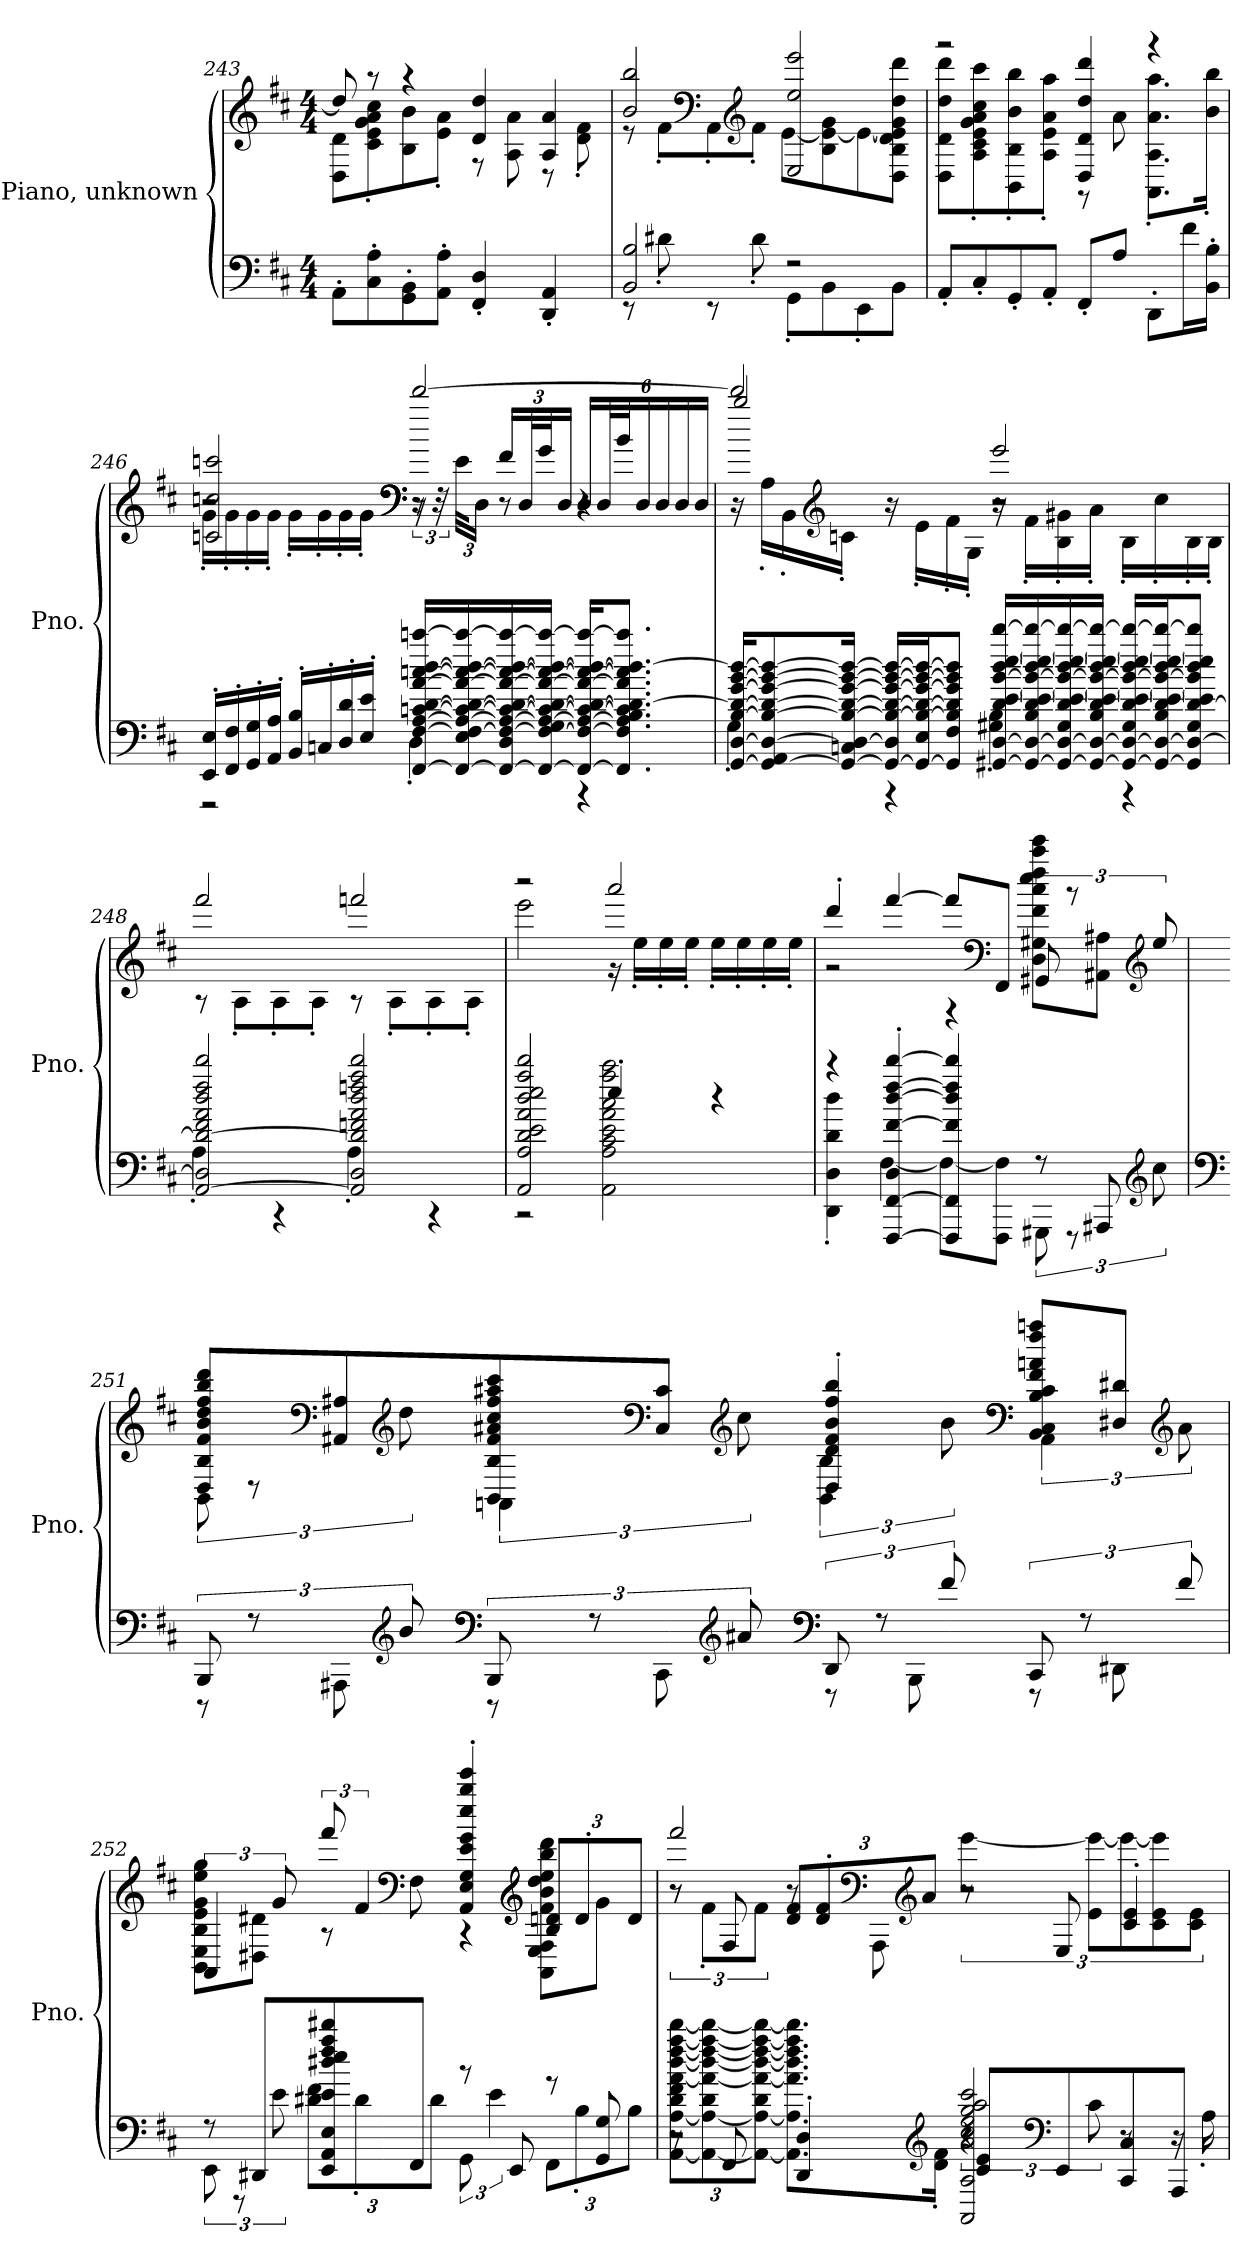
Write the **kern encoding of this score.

**kern	**kern
*part1	*part1
*staff2	*staff1
*I"Piano, unknown	*
*I'Pno.	*
*clefF4	*clefG2
*k[f#c#]	*k[f#c#]
*M4/4	*M4/4
=243	=243
*	*^
8AA'\L	8dd/]	8D\ 8d\L
8C#\' 8A\'	8r	8c#\' 8e\' 8g\' 8a\' 8cc#\'
8GG\' 8BB\'	4r	8B\ 8b\
8AA\' 8A\'J	.	8e\' 8a\'J
4FF#/' 4D/'	4d/ 4dd/	8r
.	.	8A\ 8a\
4DD/' 4AA/'	4A/ 4a/	8r
.	.	8d\' 8f#\'
!!LO:LB:g=z	!!
=244	=244	=244
*^	*	*
2BB/ 2B/	8r	2b/ 2bb/	8r
.	8d#X'\	.	8f#'\L
*	*	*clefF4	*
.	8r	.	8AA'\
*	*	*clefG2	*
.	8d#'\	.	8f#'\J
2r	8GG'\L	2E/ 2ee/ 2eee/	[8e\L
.	8BB\	.	8B\ 8e\_ 8g\
.	8EE'\	.	8e\_
.	8BB\J	.	8D\ 8B\ 8d\ 8e\] 8g\ 8dd\ 8ddd\J
*v	*v	*	*
=245	=245	=245
8AA'/L	2r	8D\ 8d\ 8dd\ 8ddd\L
8C#'/	.	8A\' 8c#\' 8e\' 8g\' 8a\' 8cc#\' 8ccc#\'
8GG'/	.	8BB\' 8B\' 8b\' 8bb\'
8AA'/J	.	8A\' 8e\' 8a\' 8aa\'J
8FF#'/L	4D/ 4d/ 4dd/ 4ddd/	8r
8A/J	.	8a\
8DD'\L	4r	8.AA\' 8.A\' 8.a\' 8.aa\'L
16f#\L	.	.
16BB\' 16B\'JJ	.	16b\' 16bb\'Jk
!!LO:LB:g=z
=246	=246	=246
*^	*	*^
16EE/' 16E/'LL	2r	2r	16g'\LL	2cn/ 2ccn/ 2cccn/
16FF#/' 16F#/'	.	.	16g'\	.
16GG/' 16G/'	.	.	16g'\	.
16AA/' 16A/'JJ	.	.	16g'\JJ	.
16BB/' 16B/'LL	.	.	16g'\LL	.
16Cn'/	.	.	16g'\	.
16D/' 16d/'	.	.	16g'\	.
16E/' 16e/'JJ	.	.	16g'\JJ	.
*	*	*clefF4	*	*
[16FF#/ [16F#/ [16A/ [16cn/ [16d/ [16a/ [16ccn/ [16dd/ [16cccn/LL	4D'\	[2ddd/	24r	8r
.	.	.	48r	.
16FF#/_ 16E/ 16F#/_ 16A/_ 16c/_ 16d/_ 16a/_ 16cc/_ 16dd/_ 16ccc/_	.	.	48e\KLL	.
.	.	.	24D\JJ	.
*	*	*	*	*Xbrackettup
16FF#/_ 16D/ 16F#/_ 16A/_ 16c/_ 16d/_ 16a/_ 16cc/_ 16dd/_ 16ccc/_	.	.	8r	24f#/LL
.	.	.	.	48D/L
16FF#/_ 16F#/_ 16G/ 16A/_ 16c/_ 16d/_ 16a/_ 16cc/_ 16dd/_ 16ccc/_JJ	.	.	.	48g/J
.	.	.	.	24D/JJ
16FF#/_ 16F#/_ 16A/_ 16c/_ 16d/_ 16a/_ 16cc/_ 16dd/_ 16ccc/_KL	4r	.	4r	24D/LL
.	.	.	.	48D/L
8.FF#/] 8.F#/] 8.A/] 8.B/ 8.c/] 8.d/_ 8.a/] 8.cc/] 8.dd/_ 8.ccc/]J	.	.	.	48b/J
.	.	.	.	24D/
.	.	.	.	24D/
.	.	.	.	24D/
.	.	.	.	24D/JJ
!!LO:LB:g=z	!!	!!
=247	=247	=247	=247	=247
[16GG/ [16D/ [16B/ 16d/_ [16g/ [16b/ 16dd/_KL	4G'\	2ddd/]	16r	2bb/
8GG/_ 8AA/ 8D/_ 8B/_ 8d/_ 8g/_ 8b/_ 8dd/_	.	.	16A'\LL	.
.	.	.	16BB'\	.
*	*	*clefG2	*	*
16GG/_ 16Cn/ 16D/_ 16B/_ 16d/_ 16g/_ 16b/_ 16dd/_Jk	.	.	16cn'\JJ	.
16GG/_ 16D/] 16B/_ 16d/_ 16g/_ 16b/_ 16dd/_LL	4r	.	16r	.
16GG/_ 16E/ 16B/_ 16d/_ 16g/_ 16b/_ 16dd/_J	.	.	16e'\LL	.
8GG/] 8F#/ 8B/] 8d/] 8g/] 8b/] 8dd/]J	.	.	16f#'\	.
.	.	.	16G'\JJ	.
[16GG#X/ [16D/ [16d/ [16e/ [16b/ [16dd/ [16ee/ [16ddd/LL	4G#X\' 4B\'	2r	16r	2eee/
16GG#/_ 16D/_ 16B/ 16d/_ 16e/_ 16b/_ 16dd/_ 16ee/_ 16ddd/_	.	.	16f#'\LL	.
16GG#/_ 16D/_ 16G#/ 16d/_ 16e/_ 16b/_ 16dd/_ 16ee/_ 16ddd/_	.	.	16B\' 16g#X\'	.
16GG#/_ 16D/_ 16B/ 16d/_ 16e/_ 16b/_ 16dd/_ 16ee/_ 16ddd/_JJ	.	.	16a'\JJ	.
16GG#/_ 16D/_ 16G#/ 16d/_ 16e/_ 16b/_ 16dd/_ 16ee/_ 16ddd/_LL	4r	.	16B'\LL	.
16GG#/_ 16D/_ 16B/ 16d/_ 16e/_ 16b/_ 16dd/_ 16ee/_ 16ddd/_J	.	.	16cc#'\	.
8GG#/] 8D/_ 8G#/ 8d/_ 8e/] 8b/] 8dd/] 8ee/] 8ddd/]J	.	.	16B'\	.
.	.	.	16B'\JJ	.
*	*	*	*v	*v
=248	=248	=248	=248
[2AA/ 2D/] 2d/_ 2f#/ 2a/ 2dd/ 2ff#/ 2ddd/	4A'\	2fff#/	8r
.	.	.	8A'\L
.	4r	.	8A'\
.	.	.	8A'\J
2AA/] 2D/ 2d/] 2fn/ 2a/ 2dd/ 2ffn/ 2aa/ 2ddd/	4A'\	2fffn/	8r
.	.	.	8A'\L
.	4r	.	8A'\
.	.	.	8A'\J
!!LO:PB:g=z	!!
=249	=249	=249	=249
2AA/ 2A/ 2d/ 2e/ 2a/ 2dd/ 2ee/ 2aa/ 2ddd/	2r	2r	2eee\
4ee'/	2AA\ 2A\ 2c#\ 2e\ 2a\ 2cc#\ 2aa\ 2ccc#\	2aaa/	16r
.	.	.	16ee'\LL
.	.	.	16ee'\
.	.	.	16ee'\JJ
4r	.	.	16ee'\LL
.	.	.	16ee'\
.	.	.	16ee'\
.	.	.	16ee'\JJ
=250	=250	=250	=250
4r	4DD\' 4D\' 4d\' 4dd\'	4ddd'/	2r
[4FFF#/' [4FF#/' 4D/' [4f#/' [4dd/' [4ff#/' [4ddd/'	[4F#\	[4fff#/	.
4FFF#/] 4FF#/] 4f#/] 4dd/] 4ff#/] 4ddd/]	8F#\L_	8fff#/L]	4r
*	*	*clefF4	*
.	8FFF#\ 8F#\]J	8FF#/J	.
*	*	*brackettup	*
8r	12GGG#X\	12GG#X/	8D\ 8G#X\ 8f#\ 8cc#\ 8ee\ 8ff#\ 8ccc#\ 8eee\L
.	12r	12r	.
8AAA#X/	.	.	8AA#X\ 8A#X\J
*clefG2	*	*clefG2	*
.	12cc#\	12ee/	.
!!LO:LB:g=z	!!
=251	=251	=251	=251
*clefF4	*	*	*
12BBB/	8r	8D/ 8B/ 8f#/ 8b/ 8dd/ 8ff#/ 8bb/ 8ddd/L	12BB\
12r	.	.	12r
*	*	*clefF4	*
.	8AAA#X\	8AA#X/ 8A#X/	.
*clefG2	*	*clefG2	*
12b/	.	.	12dd\
*clefF4	*	*	*
12BBB/	8r	8BB/ 8B/ 8f#/ 8a#X/ 8cc#/ 8ff#/ 8aa#X/ 8ccc#/	6AAn\
12r	.	.	.
*	*	*clefF4	*
.	8CC#\	8C#/ 8c#/J	.
*clefG2	*	*clefG2	*
12a#X/	.	.	12cc#\
*clefF4	*	*	*
12DD/	8r	4D/' 4d/' 4f#/' 4b/' 4ff#/' 4bb/'	6BB\ 6B\
12r	.	.	.
.	8BBB\	.	.
12f#/	.	.	12b\
*	*	*clefF4	*
12CC#/	8r	8BB/ 8C#/ 8B/ 8c#/ 8f#/ 8an/ 8ff#/ 8aan/L	6AA\
12r	.	.	.
.	8DD#X\	8D#X/ 8d#X/J	.
*	*	*clefG2	*
12f#/	.	.	12a\
!!LO:LB:g=z	!!
=252	=252	=252	=252
8r	12EE\	6AA/	8BB\ 8E\ 8B\ 8e\ 8g\ 8ee\ 8gg\L
.	12r	.	.
8DD#X/L	.	.	8D#X\ 8d#X\J
.	12e\	12g/	.
*	*Xbrackettup	*	*
8EE/ 8AA/ 8E/ 8e/ 8dd#X/ 8ee/ 8ff#/ 8aa/ 8ddd#X/	12d#X\ 12f#\L	12fff#/	8r
.	12d#'\	6f#/	.
*	*	*clefF4	*
8FF#/J	.	.	8F#\
.	12d#\J	.	.
*	*brackettup	*	*
8r	12GG\	4AA/' 4E/' 4G/' 4e/' 4g/' 4ee/' 4bb/' 4eee/'	4r
.	6e\	.	.
8EE/	.	.	.
*	*	*clefG2	*
*	*Xbrackettup	*Xbrackettup	*
8r	12FF#\L	12B/ 12dn/L	8AA\ 8E\ 8F#\ 8f#\ 8b\ 8dd\ 8ee\ 8bb\ 8ddd\L
.	12B'\	12d'/	.
8GG/ 8G/	.	.	8g\J
.	12B\J	12d/J	.
!!LO:LB:g=z
=253	=253	=253	=253
*	*^	*	*
*	*	*	*	*brackettup
*	*	*	*	*^
2r	[12AA\ [12A\ 12d\ 12f#\ [12a\ [12dd\ [12ff#\ [12aa\ [12ddd\L	8r	2fff#/	12r	8r
.	12AA\_ 12A\_ 12d\ 12a\_ 12dd\_ 12ff#\_ 12aa\_ 12ddd\_	.	.	12f#'\L	.
.	.	8FF#/	.	.	8F#/
.	12AA\_ 12A\_ 12d\ 12a\_ 12dd\_ 12ff#\_ 12aa\_ 12ddd\_J	.	.	12f#\J	.
*	*	*	*	*	*Xbrackettup
.	8.AA\] 8.A\] 8.a\] 8.dd\] 8.ff#\] 8.aa\] 8.ddd\]L	4DD/' 4D/'	.	8r	12d/ 12f#/L
.	.	.	.	.	12d/' 12f#/'
*	*	*	*clefF4	*	*
.	.	.	.	8AAA\	.
*	*	*	*clefG2	*	*
.	.	.	.	.	12a/J
*clefG2	*	*	*	*	*
.	16d\' 16f#\'Jk	.	.	.	.
*	*brackettup	*	*	*brackettup	*
2AA/ 2A/ 2a/ 2cc#/ 2ee/ 2gg/ 2aa/ 2ccc#/	6r	8c#/ 8e/L	2r	[6eee\	8r
*clefF4	*	*	*	*	*
.	.	8EE/	.	.	8E/
.	12c#\	.	.	12e\ 12eee\_L	.
.	8r	8CC#/ 8C#/	.	12eee\_	4c#/' 4e/'
.	.	.	.	12c#\ 12e\ 12eee\]	.
.	16r	8AAA/J	.	.	.
.	.	.	.	12c#\ 12e\J	.
.	16A'\	.	.	.	.
*v	*v	*v	*	*	*
*	*v	*v	*v
=	=
*-	*-
